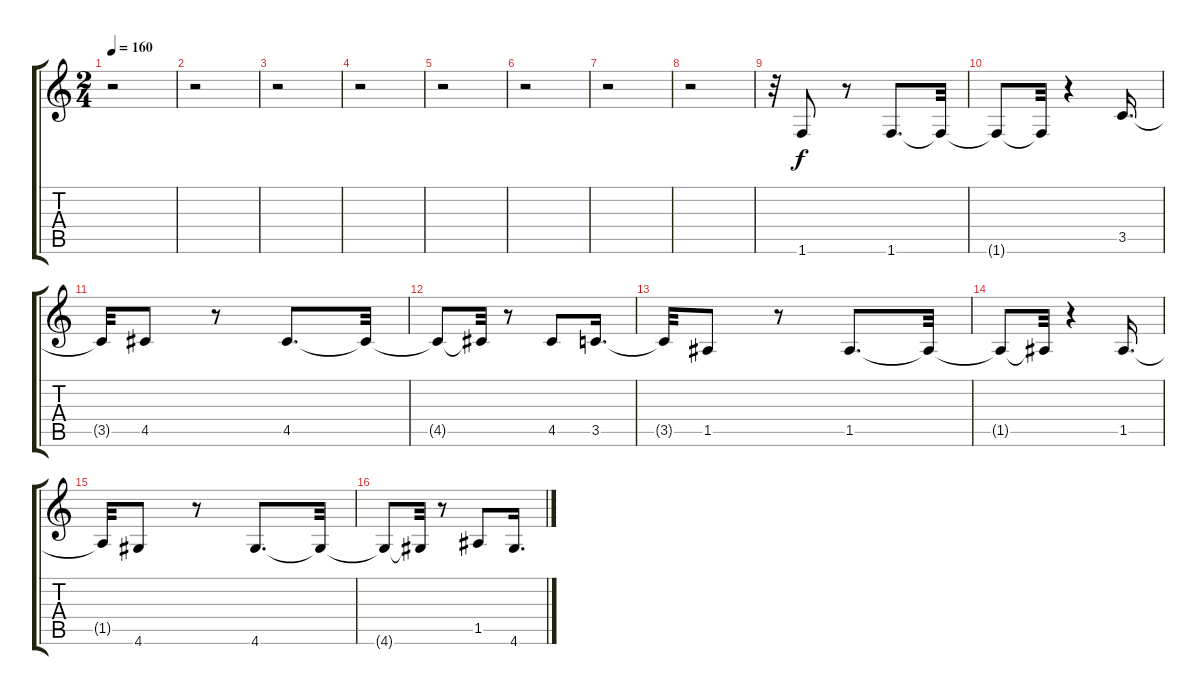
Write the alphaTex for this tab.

\track "" {instrument slapbass1}
\staff {score tabs}
\tuning (E4 B3 G3 D3 A2 E2) {hide}
\ts (2 4)
\tempo 160
\clef g2
\ks c
r.2{dy f} |
r.2 |
r.2 |
r.2 |
r.2 |
r.2 |
r.2 |
r.2 |
r.32 1.6.8 r.8 1.6.8{d} 1.6{t}.32 |
1.6{t}.8 1.6{t}.32 r.4 3.5.16{d} |
3.5{t}.32 4.5.8 r.8 4.5.8{d} 4.5{t}.32 |
4.5{t}.8 4.5{t}.32 r.8 4.5.8 3.5.16{d} |
3.5{t}.32 1.5.8 r.8 1.5.8{d} 1.5{t}.32 |
1.5{t}.8 1.5{t}.32 r.4 1.5.16{d} |
1.5{t}.32 4.6.8 r.8 4.6.8{d} 4.6{t}.32 |
4.6{t}.8 4.6{t}.32 r.8 1.5.8 4.6.16{d}
